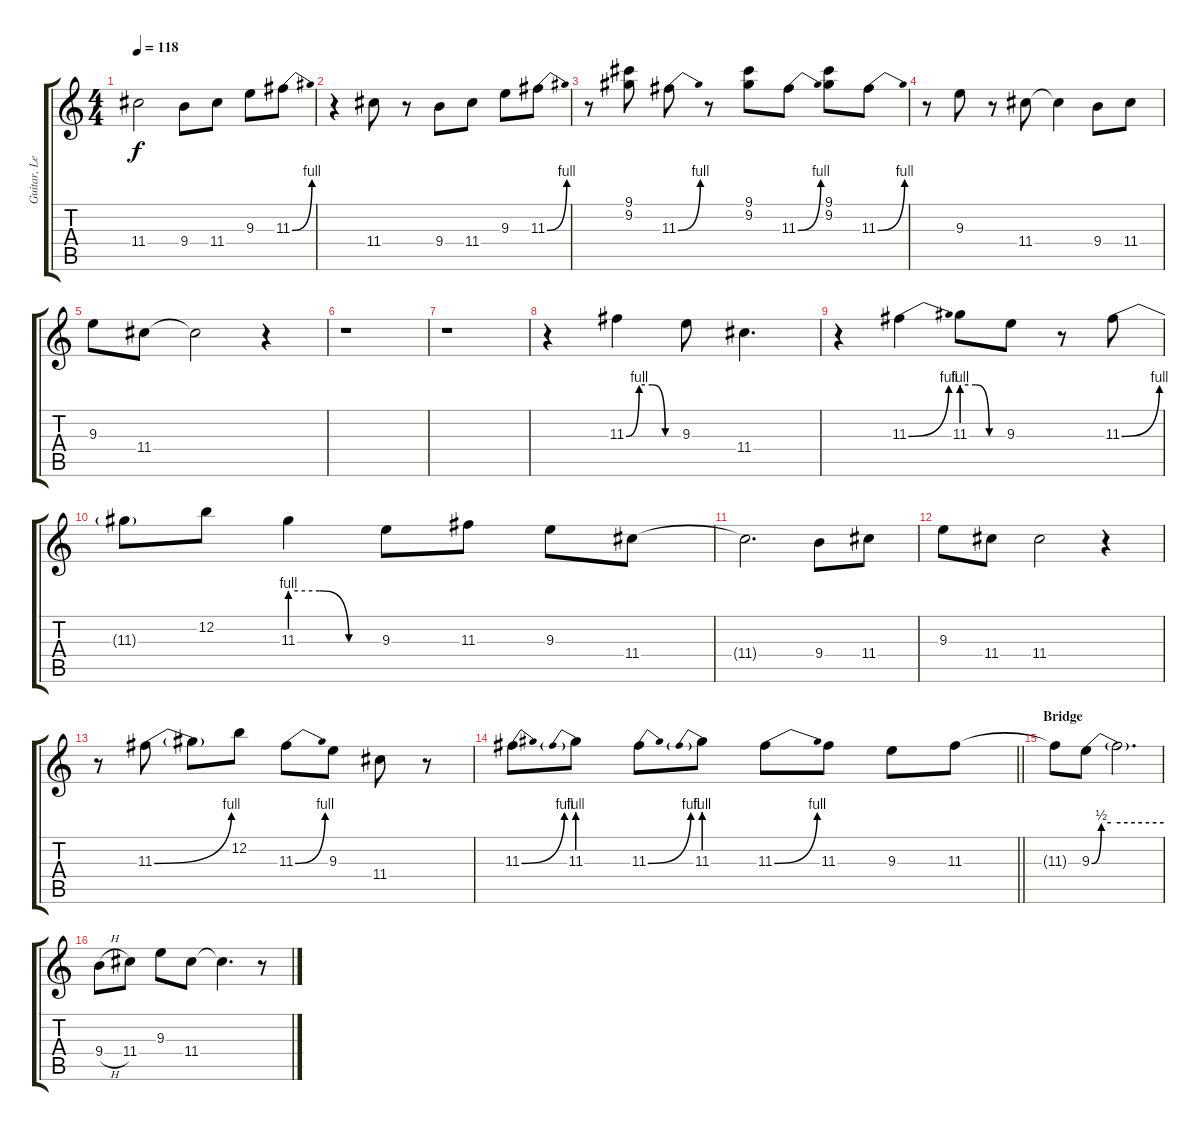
\track ("Guitar, Lead" "Guitar, Le") {instrument distortionguitar}
\staff {score tabs}
\tuning (E4 B3 G3 D3 A2 E2) {hide}
\ts (4 4)
\tempo 118
\clef g2
\ks c
11.4.2{dy f} 9.4.8 11.4.8 9.3.8 11.3{be (bend 0 0 60 4)}.8 |
r.4 11.4.8 r.8 9.4.8 11.4.8 9.3.8 11.3{be (bend 0 0 60 4)}.8 |
r.8 (9.1 9.2).8 11.3{be (bend 0 0 60 4)}.8 r.8 (9.1 9.2).8 11.3{be (bend 0 0 60 4)}.8 (9.1 9.2).8 11.3{be (bend 0 0 60 4)}.8 |
r.8 9.3.8 r.8 11.4.8 11.4{t}.4 9.4.8 11.4.8 |
9.3.8 11.4.8 11.4{t}.2 r.4 |
r.1 |
r.1 |
r.4 11.3{be (custom 0 0 15 4 30 4 45 0 60 0)}.4 9.3.8 11.4.4{d} |
r.4 11.3{be (bend 0 0 60 4)}.4 11.3{be (custom 0 4 20 4 40 0 60 0)}.8 9.3.8 r.8 11.3{be (bend 0 0 60 4)}.8 |
11.3{t}.8 12.2.8 11.3{be (custom 0 4 20 4 40 0 60 0)}.4 9.3.8 11.3.8 9.3.8 11.4.8 |
11.4{t}.2{d} 9.4.8 11.4.8 |
9.3.8 11.4.8 11.4.2 r.4 |
r.8 11.3{be (bend 0 0 60 4)}.8 11.3{t}.8 12.2.8 11.3{be (bend 0 0 60 4)}.8 9.3.8 11.4.8 r.8 |
\barLineRight lightlight
11.3{be (bend 0 0 60 4)}.8 11.3{be (prebend 0 4 60 4)}.8 11.3{be (bend 0 0 60 4)}.8 11.3{be (prebend 0 4 60 4)}.8 11.3{be (bend 0 0 60 4)}.8 11.3.8 9.3.8 11.3.8 |
\section ("" "Bridge")
11.3{t}.8 9.3{be (custom 0 0 8 2 16 2 30 2 60 2)}.8 9.3{t}.2{d} |
9.4{h}.8 11.4.8 9.3.8 11.4.8 11.4{t}.4{d} r.8
